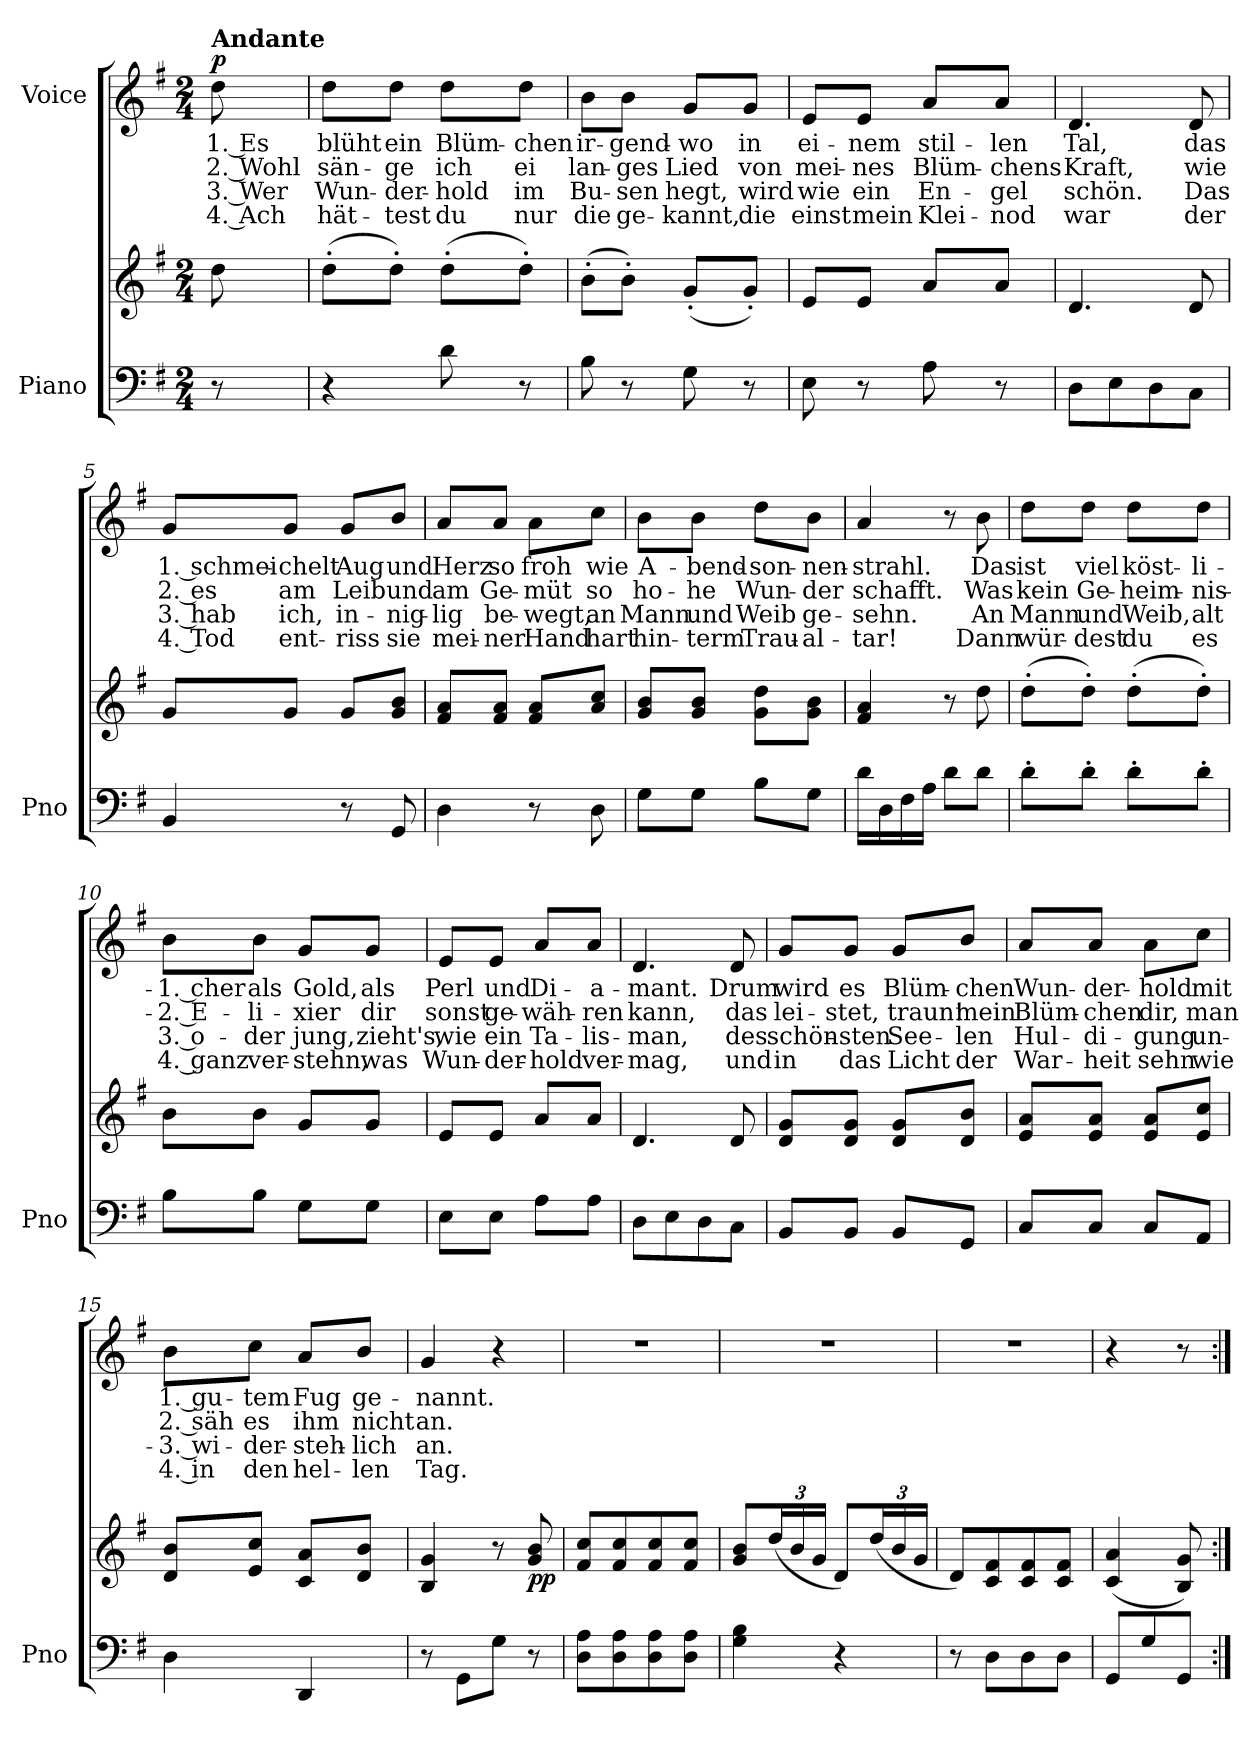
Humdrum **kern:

**kern	**kern	**dynam	**kern	**text	**text	**text	**text	**dynam
*part2	*part2	*part2	*part1	*part1	*part1	*part1	*part1	*part1
*staff3	*staff2	*staff2/3	*staff1	*staff1	*staff1	*staff1	*staff1	*staff1
*I"Piano	*	*	*I"Voice	*	*	*	*	*
*I'Pno	*	*	*	*	*	*	*	*
*clefF4	*clefG2	*	*clefG2	*	*	*	*	*
*k[f#]	*k[f#]	*	*k[f#]	*	*	*	*	*
*M2/4	*M2/4	*	*M2/4	*	*	*	*	*
=	=	=	=	=	=	=	=	=
!	!	!	!LO:TX:a:B:t=Andante	!	!	!	!	!
!	!	!LO:DY:b	!	!	!	!	!	!
!	!	!LO:DY:n=1:b	!	!	!	!	!	!LO:DY:a
8r	8dd\	p other-dynamics	8dd\	1. Es	2. Wohl	3. Wer	4. Ach	p
=1	=1	=1	=1	=1	=1	=1	=1	=1
4r	(8dd'\L	.	8dd\L	blüht	sän-	Wun-	hät-	.
.	8dd'\J)	.	8dd\J	ein	-ge	-der-	-test	.
8d\	(8dd'\L	.	8dd\L	Blüm-	ich	-hold	du	.
8r	8dd'\J)	.	8dd\J	-chen	ei	im	nur	.
=2	=2	=2	=2	=2	=2	=2	=2	=2
8B\	(8b'\L	.	8b\L	ir-	lan-	Bu-	die	.
8r	8b'\J)	.	8b\J	-gend-	-ges	-sen	ge-	.
8G\	(8g'/L	.	8g/L	-wo	Lied	hegt,	-kannt,	.
8r	8g'/J)	.	8g/J	in	von	wird	die	.
=3	=3	=3	=3	=3	=3	=3	=3	=3
8E\	8e/L	.	8e/L	ei-	mei-	wie	einst	.
8r	8e/J	.	8e/J	-nem	-nes	ein	mein	.
8A\	8a/L	.	8a/L	stil-	Blüm-	En-	Klei-	.
8r	8a/J	.	8a/J	-len	-chens	-gel	-nod	.
=4	=4	=4	=4	=4	=4	=4	=4	=4
8D\L	4.d/	.	4.d/	Tal,	Kraft,	schön.	war	.
8E\	.	.	.	.	.	.	.	.
8D\	.	.	.	.	.	.	.	.
8C\J	8d/	.	8d/	das	wie	Das	der	.
=5	=5	=5	=5	=5	=5	=5	=5	=5
4BB/	8g/L	.	8g/L	1. schmei-	2. es	3. hab	4. Tod	.
.	8g/J	.	8g/J	-chelt	am	ich,	ent-	.
8r	8g/L	.	8g/L	Aug	Leib	in-	-riss	.
8GG/	8g/ 8b/J	.	8b/J	und	und	-nig-	sie	.
=6	=6	=6	=6	=6	=6	=6	=6	=6
4D\	8f#/ 8a/L	.	8a/L	Herz	am	-lig	mei-	.
.	8f#/ 8a/J	.	8a/J	so	Ge-	be-	-ner	.
8r	8f#/ 8a/L	.	8a\L	froh	-müt	-wegt,	Hand	.
8D\	8a/ 8cc/J	.	8cc\J	wie	so	an	hart	.
=7	=7	=7	=7	=7	=7	=7	=7	=7
8G\L	8g/ 8b/L	.	8b\L	A-	ho-	Mann	hin-	.
8G\J	8g/ 8b/J	.	8b\J	-bend-	-he	und	-term	.
8B\L	8g\ 8dd\L	.	8dd\L	-son-	Wun-	Weib	Trau-	.
8G\J	8g\ 8b\J	.	8b\J	-nen-	-der	ge-	-al-	.
=8	=8	=8	=8	=8	=8	=8	=8	=8
16d\LL	4f#/ 4a/	.	4a/	-strahl.	schafft.	-sehn.	-tar!	.
16D\	.	.	.	.	.	.	.	.
16F#\	.	.	.	.	.	.	.	.
16A\JJ	.	.	.	.	.	.	.	.
8d\L	8r	.	8r	.	.	.	.	.
8d\J	8dd\	.	8b\	Das	Was	An	Dann	.
=9	=9	=9	=9	=9	=9	=9	=9	=9
8d'\L	(8dd'\L	.	8dd\L	ist	kein	Mann	wür-	.
8d'\J	8dd'\J)	.	8dd\J	viel	Ge-	und	-dest	.
8d'\L	(8dd'\L	.	8dd\L	köst-	-heim-	Weib,	du	.
8d'\J	8dd'\J)	.	8dd\J	-li-	-nis-	alt	es	.
=10	=10	=10	=10	=10	=10	=10	=10	=10
8B\L	8b\L	.	8b\L	-1. cher	-2. E-	3. o-	4. ganz	.
8B\J	8b\J	.	8b\J	als	-li-	-der	ver-	.
8G\L	8g/L	.	8g/L	Gold,	-xier	jung,	-stehn,	.
8G\J	8g/J	.	8g/J	als	dir	zieht's,	was	.
=11	=11	=11	=11	=11	=11	=11	=11	=11
8E\L	8e/L	.	8e/L	Perl	sonst	wie	Wun-	.
8E\J	8e/J	.	8e/J	und	ge-	ein	-der-	.
8A\L	8a/L	.	8a/L	Di-	-wäh-	Ta-	-hold	.
8A\J	8a/J	.	8a/J	-a-	-ren	-lis-	ver-	.
=12	=12	=12	=12	=12	=12	=12	=12	=12
8D\L	4.d/	.	4.d/	-mant.	kann,	-man,	-mag,	.
8E\	.	.	.	.	.	.	.	.
8D\	.	.	.	.	.	.	.	.
8C\J	8d/	.	8d/	Drum	das	des	und	.
=13	=13	=13	=13	=13	=13	=13	=13	=13
8BB/L	8d/ 8g/L	.	8g/L	wird	lei-	schön-	in	.
8BB/J	8d/ 8g/J	.	8g/J	es	-stet,	-sten	das	.
8BB/L	8d/ 8g/L	.	8g/L	Blüm-	traun!	See-	Licht	.
8GG/J	8d/ 8b/J	.	8b/J	-chen	mein	-len	der	.
=14	=14	=14	=14	=14	=14	=14	=14	=14
8C/L	8e/ 8a/L	.	8a/L	Wun-	Blüm-	Hul-	War-	.
8C/J	8e/ 8a/J	.	8a/J	-der-	-chen	-di-	-heit	.
8C/L	8e/ 8a/L	.	8a\L	-hold	dir,	-gung	sehn	.
8AA/J	8e/ 8cc/J	.	8cc\J	mit	man	un-	wie	.
=15	=15	=15	=15	=15	=15	=15	=15	=15
4D\	8d/ 8b/L	.	8b\L	1. gu-	2. säh	-3. wi-	4. in	.
.	8e/ 8cc/J	.	8cc\J	-tem	es	-der-	den	.
4DD/	8c/ 8a/L	.	8a/L	Fug	ihm	-steh-	hel-	.
.	8d/ 8b/J	.	8b/J	ge-	nicht	-lich	-len	.
=16	=16	=16	=16	=16	=16	=16	=16	=16
8r	4B/ 4g/	.	4g/	-nannt.	an.	an.	Tag.	.
8GG\L	.	.	.	.	.	.	.	.
8G\J	8r	.	4r	.	.	.	.	.
!	!	!LO:DY:b	!	!	!	!	!	!
8r	8g/ 8b/	pp	.	.	.	.	.	.
=17	=17	=17	=17	=17	=17	=17	=17	=17
8D\ 8A\L	8f#/ 8cc/L	.	2r	.	.	.	.	.
8D\ 8A\	8f#/ 8cc/	.	.	.	.	.	.	.
8D\ 8A\	8f#/ 8cc/	.	.	.	.	.	.	.
8D\ 8A\J	8f#/ 8cc/J	.	.	.	.	.	.	.
=18	=18	=18	=18	=18	=18	=18	=18	=18
4G\ 4B\	8g/ 8b/L	.	2r	.	.	.	.	.
.	(24dd/L	.	.	.	.	.	.	.
.	24b/	.	.	.	.	.	.	.
.	24g/JJ	.	.	.	.	.	.	.
4r	8d/L)	.	.	.	.	.	.	.
.	(24dd/L	.	.	.	.	.	.	.
.	24b/	.	.	.	.	.	.	.
.	24g/JJ	.	.	.	.	.	.	.
=19	=19	=19	=19	=19	=19	=19	=19	=19
8r	8d/L)	.	2r	.	.	.	.	.
8D\L	8c/ 8f#/	.	.	.	.	.	.	.
8D\	8c/ 8f#/	.	.	.	.	.	.	.
8D\J	8c/ 8f#/J	.	.	.	.	.	.	.
=20	=20	=20	=20	=20	=20	=20	=20	=20
8GG/L	(4c/ 4a/	.	4r	.	.	.	.	.
8G/	.	.	.	.	.	.	.	.
8GG/J	8B/ 8g/)	.	8r	.	.	.	.	.
=:|!	=:|!	=:|!	=:|!	=:|!	=:|!	=:|!	=:|!	=:|!
*-	*-	*-	*-	*-	*-	*-	*-	*-
